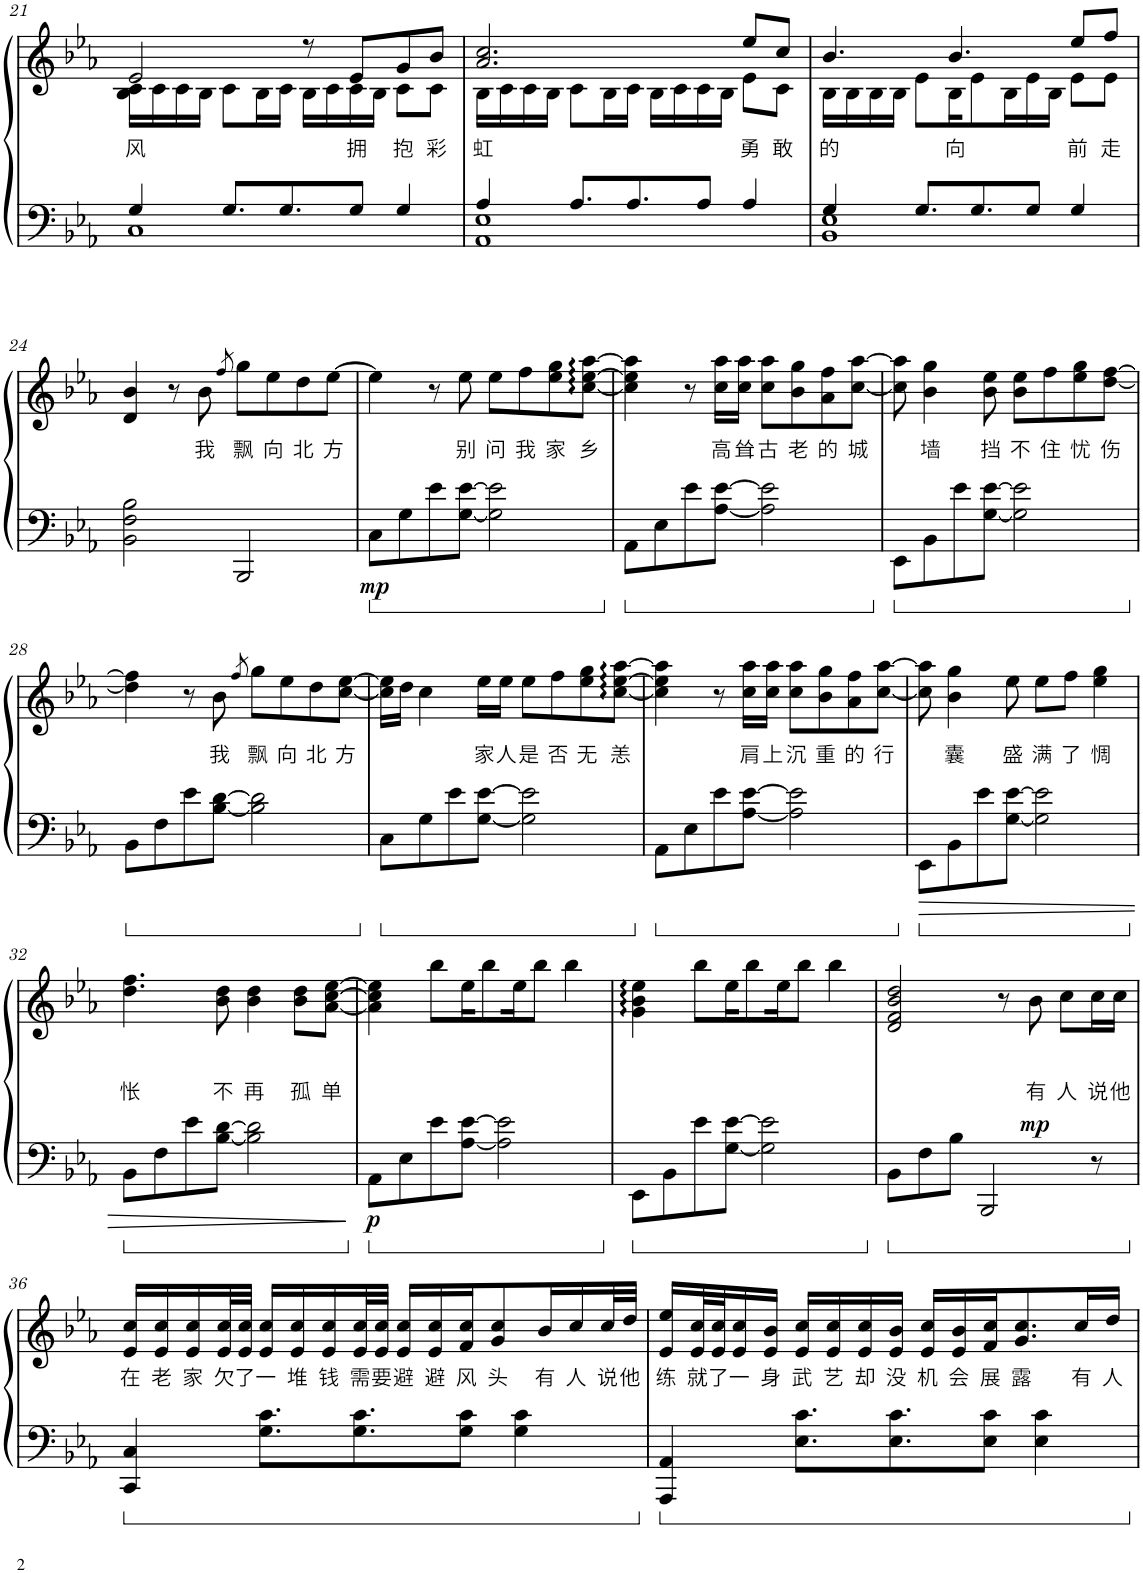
**kern	**kern	**text	**dynam
*part1	*part1	*part1	*part1
*staff2	*staff1	*staff1	*staff1/2
*I"Piano	*	*	*
*I'Pno.	*	*	*
!!LO:PB:g=z
*clefF4	*clefG2	*	*
*k[b-e-a-]	*k[b-e-a-]	*	*
*M4/4	*M4/4	*	*
=21	=21	=21	=21
*^	*	*	*
!	!	!	!LO:LY:b	!
*	*	*^	*	*
4G/	1C	2e-/	16B-\ 16c\LL	风	.
.	.	.	16c\	.	.
.	.	.	16c\	.	.
.	.	.	16B-\JJ	.	.
8.G/L	.	.	8c\L	.	.
.	.	.	16B-\L	.	.
8.G/	.	.	16c\JJ	.	.
.	.	8r	16B-\LL	.	.
.	.	.	16c\	.	.
!	!	!	!	!LO:LY:b	!
8G/J	.	8e-/L	16c\	拥	.
.	.	.	16B-\JJ	.	.
!	!	!	!	!LO:LY:b	!
4G/	.	8g/	8c\L	抱	.
!	!	!	!	!LO:LY:b	!
.	.	8b-/J	8c\J	彩	.
=22	=22	=22	=22	=22	=22
!	!	!	!	!LO:LY:b	!
4A-/	1AA- 1E-	2.a-/ 2.cc/	16B-\LL	虹	.
.	.	.	16c\	.	.
.	.	.	16c\	.	.
.	.	.	16B-\JJ	.	.
8.A-/L	.	.	8c\L	.	.
.	.	.	16B-\L	.	.
8.A-/	.	.	16c\JJ	.	.
.	.	.	16B-\LL	.	.
.	.	.	16c\	.	.
8A-/J	.	.	16c\	.	.
.	.	.	16B-\JJ	.	.
!	!	!	!	!LO:LY:b	!
4A-/	.	8ee-/L	8e-\L	勇	.
!	!	!	!	!LO:LY:b	!
.	.	8cc/J	8c\J	敢	.
=23	=23	=23	=23	=23	=23
!	!	!	!	!LO:LY:b	!
4G/	1BB- 1E-	4.b-/	16B-\LL	的	.
.	.	.	16B-\	.	.
.	.	.	16B-\	.	.
.	.	.	16B-\JJ	.	.
8.G/L	.	.	8e-\L	.	.
!	!	!	!	!LO:LY:b	!
.	.	4.b-/	16B-\K	向	.
8.G/	.	.	8e-\	.	.
.	.	.	16B-\L	.	.
8G/J	.	.	16e-\	.	.
.	.	.	16B-\JJ	.	.
!	!	!	!	!LO:LY:b	!
4G/	.	8ee-/L	8e-\L	前	.
!	!	!	!	!LO:LY:b	!
.	.	8ff/J	8e-\J	走	.
*v	*v	*	*	*	*
*	*v	*v	*	*
!!LO:LB:g=z
=24	=24	=24	=24
2BB-\ 2F\ 2B-\	4d/ 4b-/	.	.
.	8r	.	.
!	!	!LO:LY:b	!
.	8b-\	我	.
.	8qff/	.	.
!	!	!LO:LY:b	!
2BBB-/	8gg\L	飘	.
!	!	!LO:LY:b	!
.	8ee-\	向	.
!	!	!LO:LY:b	!
.	8dd\	北	.
!	!	!LO:LY:b	!
.	[8ee-\J	方	.
=25	=25	=25	=25
!	!	!	!LO:DY:b=2
8C\L	4ee-\]	.	mp
8G\	.	.	.
8e-\	8r	.	.
!	!	!LO:LY:b	!
[8G\ [8e-\J	8ee-\	别	.
!	!	!LO:LY:b	!
2G\] 2e-\]	8ee-\L	问	.
!	!	!LO:LY:b	!
.	8ff\	我	.
!	!	!LO:LY:b	!
.	8ee-\ 8gg\	家	.
!	!	!LO:LY:b	!
.	[8cc\ [8ee-\ [8aa-\J	乡	.
=26	=26	=26	=26
8AA-\L	4cc\] 4ee-\] 4aa-\]	.	.
8E-\	.	.	.
8e-\	8r	.	.
!	!	!LO:LY:b	!
[8A-\ [8e-\J	16cc\ 16aa-\LL	高	.
!	!	!LO:LY:b	!
.	16cc\ 16aa-\JJ	耸	.
!	!	!LO:LY:b	!
2A-\] 2e-\]	8cc\ 8aa-\L	古	.
!	!	!LO:LY:b	!
.	8b-\ 8gg\	老	.
!	!	!LO:LY:b	!
.	8a-\ 8ff\	的	.
!	!	!LO:LY:b	!
.	[8cc\ [8aa-\J	城	.
=27	=27	=27	=27
8EE-\L	8cc\] 8aa-\]	.	.
!	!	!LO:LY:b	!
8BB-\	4b-\ 4gg\	墙	.
8e-\	.	.	.
!	!	!LO:LY:b	!
[8G\ [8e-\J	8b-\ 8ee-\	挡	.
!	!	!LO:LY:b	!
2G\] 2e-\]	8b-\ 8ee-\L	不	.
!	!	!LO:LY:b	!
.	8ff\	住	.
!	!	!LO:LY:b	!
.	8ee-\ 8gg\	忧	.
!	!	!LO:LY:b	!
.	[8dd\ [8ff\J	伤	.
!!LO:LB:g=z
=28	=28	=28	=28
8BB-\L	4dd\] 4ff\]	.	.
8F\	.	.	.
8e-\	8r	.	.
!	!	!LO:LY:b	!
[8B-\ [8d\J	8b-\	我	.
.	8qff/	.	.
!	!	!LO:LY:b	!
2B-\] 2d\]	8gg\L	飘	.
!	!	!LO:LY:b	!
.	8ee-\	向	.
!	!	!LO:LY:b	!
.	8dd\	北	.
!	!	!LO:LY:b	!
.	[8cc\ [8ee-\J	方	.
=29	=29	=29	=29
8C\L	16cc\] 16ee-\]LL	.	.
.	16dd\JJ	.	.
8G\	4cc\	.	.
8e-\	.	.	.
!	!	!LO:LY:b	!
[8G\ [8e-\J	16ee-\LL	家	.
!	!	!LO:LY:b	!
.	16ee-\JJ	人	.
!	!	!LO:LY:b	!
2G\] 2e-\]	8ee-\L	是	.
!	!	!LO:LY:b	!
.	8ff\	否	.
!	!	!LO:LY:b	!
.	8ee-\ 8gg\	无	.
!	!	!LO:LY:b	!
.	[8cc\ [8ee-\ [8aa-\J	恙	.
=30	=30	=30	=30
8AA-\L	4cc\] 4ee-\] 4aa-\]	.	.
8E-\	.	.	.
8e-\	8r	.	.
!	!	!LO:LY:b	!
[8A-\ [8e-\J	16cc\ 16aa-\LL	肩	.
!	!	!LO:LY:b	!
.	16cc\ 16aa-\JJ	上	.
!	!	!LO:LY:b	!
2A-\] 2e-\]	8cc\ 8aa-\L	沉	.
!	!	!LO:LY:b	!
.	8b-\ 8gg\	重	.
!	!	!LO:LY:b	!
.	8a-\ 8ff\	的	.
!	!	!LO:LY:b	!
.	[8cc\ [8aa-\J	行	.
=31	=31	=31	=31
8EE-\L	8cc\] 8aa-\]	.	.
!	!	!LO:LY:b	!
8BB-\	4b-\ 4gg\	囊	.
8e-\	.	.	.
!	!	!LO:LY:b	!
[8G\ [8e-\J	8ee-\	盛	.
!	!	!LO:LY:b	!
2G\] 2e-\]	8ee-\L	满	.
!	!	!LO:LY:b	!
.	8ff\J	了	.
!	!	!LO:LY:b	!
.	4ee-\ 4gg\	惆	.
!!LO:LB:g=z
=32	=32	=32	=32
!	!	!LO:LY:b	!
8BB-\L	4.dd\ 4.ff\	怅	.
8F\	.	.	.
8e-\	.	.	.
!	!	!LO:LY:b	!
[8B-\ [8d\J	8b-\ 8dd\	不	.
!	!	!LO:LY:b	!
2B-\] 2d\]	4b-\ 4dd\	再	.
!	!	!LO:LY:b	!
.	8b-\ 8dd\L	孤	.
!	!	!LO:LY:b	!
.	[8a-\ [8cc\ [8ee-\J	单	.
=33	=33	=33	=33
!	!	!	!LO:DY:b=2
8AA-\L	4a-\] 4cc\] 4ee-\]	.	p
8E-\	.	.	.
8e-\	8bb-\L	.	.
[8A-\ [8e-\J	16ee-\K	.	.
.	8bb-\	.	.
2A-\] 2e-\]	.	.	.
.	16ee-\K	.	.
.	8bb-\J	.	.
.	4bb-\	.	.
=34	=34	=34	=34
8EE-\L	4g\ 4b-\ 4ee-\	.	.
8BB-\	.	.	.
8e-\	8bb-\L	.	.
[8G\ [8e-\J	16ee-\K	.	.
.	8bb-\	.	.
2G\] 2e-\]	.	.	.
.	16ee-\K	.	.
.	8bb-\J	.	.
.	4bb-\	.	.
=35	=35	=35	=35
8BB-\L	2d/ 2f/ 2b-/ 2dd/	.	.
8F\	.	.	.
8B-\J	.	.	.
2BBB-/	.	.	.
.	8r	.	.
!	!	!LO:LY:b	!LO:DY:b
.	8b-\	有	mp
!	!	!LO:LY:b	!
.	8cc\L	人	.
!	!	!LO:LY:b	!
8r	16cc\L	说	.
!	!	!LO:LY:b	!
.	16cc\JJ	他	.
!!LO:LB:g=z
=36	=36	=36	=36
!	!	!LO:LY:b	!
4CC/ 4C/	16e-/ 16cc/LL	在	.
!	!	!LO:LY:b	!
.	16e-/ 16cc/	老	.
!	!	!LO:LY:b	!
.	16e-/ 16cc/	家	.
!	!	!LO:LY:b	!
.	32e-/ 32cc/L	欠	.
!	!	!LO:LY:b	!
.	32e-/ 32cc/JJJ	了	.
!	!	!LO:LY:b	!
8.G\ 8.c\L	16e-/ 16cc/LL	一	.
!	!	!LO:LY:b	!
.	16e-/ 16cc/	堆	.
!	!	!LO:LY:b	!
.	16e-/ 16cc/	钱	.
!	!	!LO:LY:b	!
8.G\ 8.c\	32e-/ 32cc/L	需	.
!	!	!LO:LY:b	!
.	32e-/ 32cc/JJJ	要	.
!	!	!LO:LY:b	!
.	16e-/ 16cc/LL	避	.
!	!	!LO:LY:b	!
.	16e-/ 16cc/	避	.
!	!	!LO:LY:b	!
8G\ 8c\J	16f/ 16cc/J	风	.
!	!	!LO:LY:b	!
.	8g/ 8cc/	头	.
4G\ 4c\	.	.	.
!	!	!LO:LY:b	!
.	16b-/L	有	.
!	!	!LO:LY:b	!
.	16cc/	人	.
!	!	!LO:LY:b	!
.	32cc/L	说	.
!	!	!LO:LY:b	!
.	32dd/JJJ	他	.
=37	=37	=37	=37
!	!	!LO:LY:b	!
4AAA-/ 4AA-/	16e-/ 16ee-/LL	练	.
!	!	!LO:LY:b	!
.	32e-/ 32cc/L	就	.
!	!	!LO:LY:b	!
.	32e-/ 32cc/J	了	.
!	!	!LO:LY:b	!
.	16e-/ 16cc/	一	.
!	!	!LO:LY:b	!
.	16e-/ 16b-/JJ	身	.
!	!	!LO:LY:b	!
8.E-\ 8.c\L	16e-/ 16cc/LL	武	.
!	!	!LO:LY:b	!
.	16e-/ 16cc/	艺	.
!	!	!LO:LY:b	!
.	16e-/ 16cc/	却	.
!	!	!LO:LY:b	!
8.E-\ 8.c\	16e-/ 16b-/JJ	没	.
!	!	!LO:LY:b	!
.	16e-/ 16cc/LL	机	.
!	!	!LO:LY:b	!
.	16e-/ 16b-/	会	.
!	!	!LO:LY:b	!
8E-\ 8c\J	16f/ 16cc/J	展	.
!	!	!LO:LY:b	!
.	8.g/ 8.cc/	露	.
4E-\ 4c\	.	.	.
!	!	!LO:LY:b	!
.	16cc/L	有	.
!	!	!LO:LY:b	!
.	16dd/JJ	人	.
=	=	=	=
*-	*-	*-	*-
